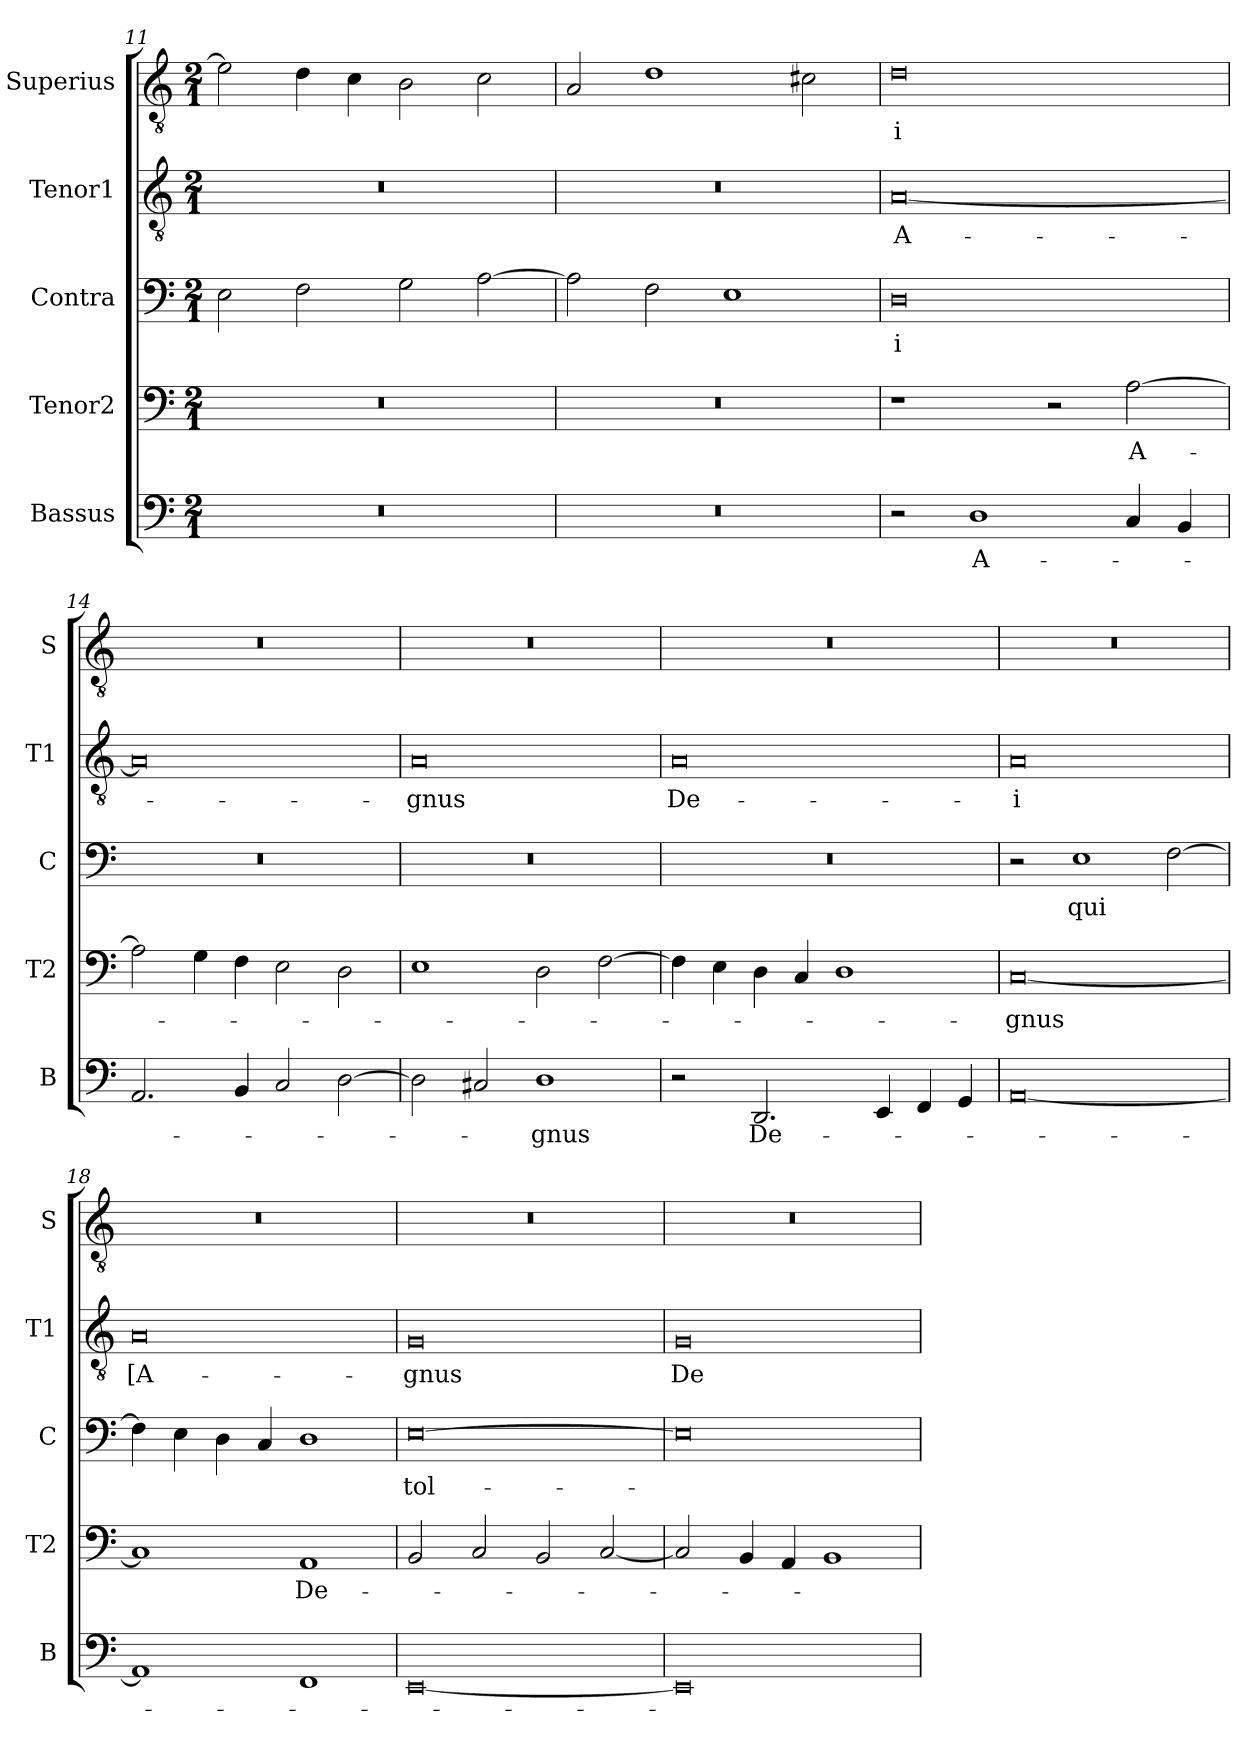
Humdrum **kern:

**kern	**text	**kern	**text	**kern	**text	**kern	**text	**kern	**text
*part5	*part5	*part4	*part4	*part3	*part3	*part2	*part2	*part1	*part1
*staff5	*staff5	*staff4	*staff4	*staff3	*staff3	*staff2	*staff2	*staff1	*staff1
*I"Bassus	*	*I"Tenor2	*	*I"Contra	*	*I"Tenor1	*	*I"Superius	*
*I'B	*	*I'T2	*	*I'C	*	*I'T1	*	*I'S	*
*clefF4	*	*clefF4	*	*clefF4	*	*clefGv2	*	*clefGv2	*
*k[]	*	*k[]	*	*k[]	*	*k[]	*	*k[]	*
*M2/1	*	*M2/1	*	*M2/1	*	*M2/1	*	*M2/1	*
=11	=11	=11	=11	=11	=11	=11	=11	=11	=11
0r	.	0r	.	2E\	.	0r	.	2e\]	.
.	.	.	.	2F\	.	.	.	4d\	.
.	.	.	.	.	.	.	.	4c\	.
.	.	.	.	2G\	.	.	.	2B\	.
.	.	.	.	[2A\	.	.	.	2c\	.
=12	=12	=12	=12	=12	=12	=12	=12	=12	=12
0r	.	0r	.	2A\]	.	0r	.	2A/	.
.	.	.	.	2F\	.	.	.	1d	.
.	.	.	.	1E	.	.	.	.	.
.	.	.	.	.	.	.	.	2c#X\	.
=13	=13	=13	=13	=13	=13	=13	=13	=13	=13
2r	.	1r	.	0D	-i	[0A	A-	0d	-i
1D	A-	.	.	.	.	.	.	.	.
.	.	2r	.	.	.	.	.	.	.
4C/	.	[2A\	A-	.	.	.	.	.	.
4BB/	.	.	.	.	.	.	.	.	.
=14	=14	=14	=14	=14	=14	=14	=14	=14	=14
2.AA/	.	2A\]	.	0r	.	0A]	.	0r	.
.	.	4G\	.	.	.	.	.	.	.
4BB/	.	4F\	.	.	.	.	.	.	.
2C/	.	2E\	.	.	.	.	.	.	.
[2D\	.	2D\	.	.	.	.	.	.	.
=15	=15	=15	=15	=15	=15	=15	=15	=15	=15
2D\]	.	1E	.	0r	.	0A	-gnus	0r	.
2C#X/	.	.	.	.	.	.	.	.	.
1D	-gnus	2D\	.	.	.	.	.	.	.
.	.	[2F\	.	.	.	.	.	.	.
=16	=16	=16	=16	=16	=16	=16	=16	=16	=16
2r	.	4F\]	.	0r	.	0A	De-	0r	.
.	.	4E\	.	.	.	.	.	.	.
2.DD/	De-	4D\	.	.	.	.	.	.	.
.	.	4C/	.	.	.	.	.	.	.
.	.	1D	.	.	.	.	.	.	.
4EE/	.	.	.	.	.	.	.	.	.
4FF/	.	.	.	.	.	.	.	.	.
4GG/	.	.	.	.	.	.	.	.	.
=17	=17	=17	=17	=17	=17	=17	=17	=17	=17
[0AA	.	[0C	-gnus	2r	.	0A	-i	0r	.
.	.	.	.	1E	qui	.	.	.	.
.	.	.	.	[2F\	.	.	.	.	.
=18	=18	=18	=18	=18	=18	=18	=18	=18	=18
1AA]	.	1C]	.	4F\]	.	0A	[A-	0r	.
.	.	.	.	4E\	.	.	.	.	.
.	.	.	.	4D\	.	.	.	.	.
.	.	.	.	4C/	.	.	.	.	.
1FF	.	1AA	De-	1D	.	.	.	.	.
=19	=19	=19	=19	=19	=19	=19	=19	=19	=19
[0EE	.	2BB/	.	[0E	tol-	0G	-gnus	0r	.
.	.	2C/	.	.	.	.	.	.	.
.	.	2BB/	.	.	.	.	.	.	.
.	.	[2C/	.	.	.	.	.	.	.
=20	=20	=20	=20	=20	=20	=20	=20	=20	=20
0EE]	.	2C/]	.	0E]	.	0G	De-	0r	.
.	.	4BB/	.	.	.	.	.	.	.
.	.	4AA/	.	.	.	.	.	.	.
.	.	1BB	.	.	.	.	.	.	.
=	=	=	=	=	=	=	=	=	=
*-	*-	*-	*-	*-	*-	*-	*-	*-	*-
